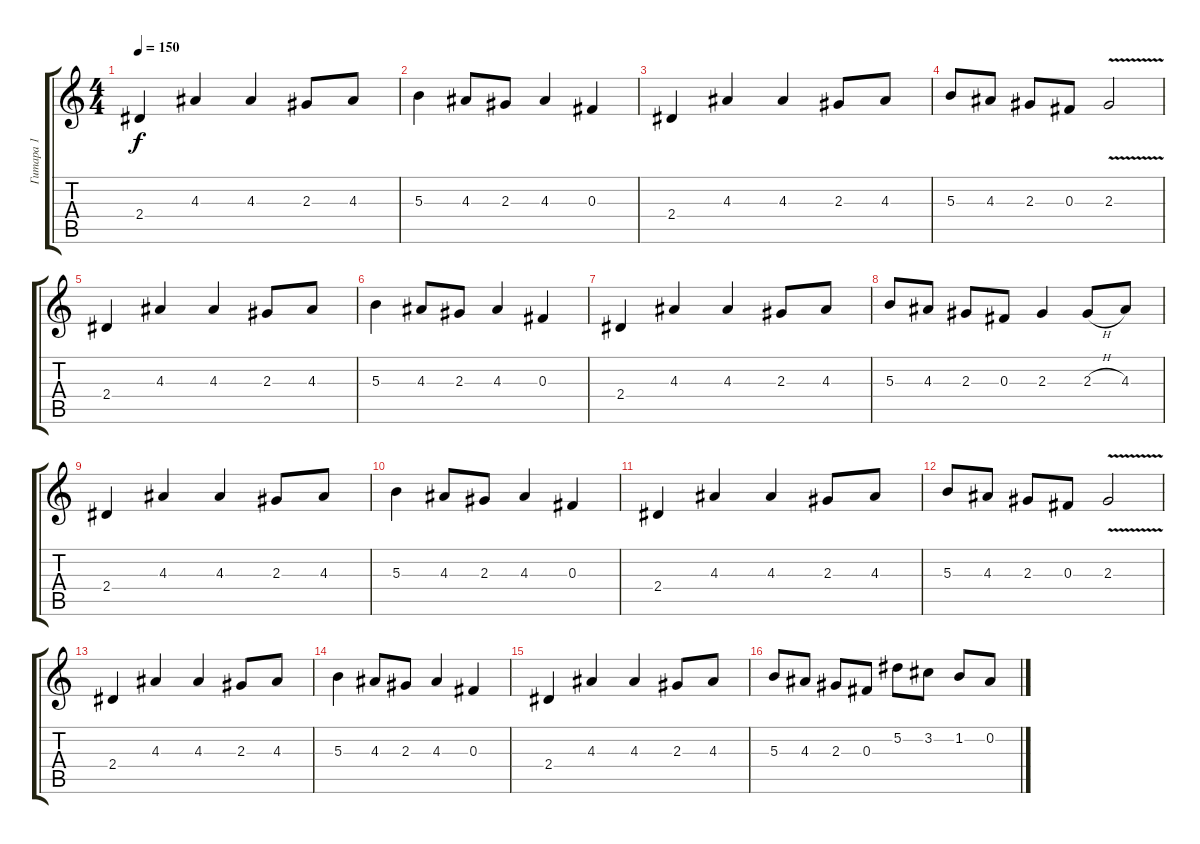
\track ("Гитара 1" "Гитара 1") {instrument distortionguitar}
\staff {score tabs}
\tuning (Eb4 Bb3 Gb3 Db3 Ab2 Eb2) {hide}
\ts (4 4)
\tempo 150
\clef g2
\ks c
2.4.4{dy f} 4.3.4 4.3.4 2.3.8 4.3.8 |
5.3.4 4.3.8 2.3.8 4.3.4 0.3.4 |
2.4.4 4.3.4 4.3.4 2.3.8 4.3.8 |
5.3.8 4.3.8 2.3.8 0.3.8 2.3{v}.2 |
2.4.4 4.3.4 4.3.4 2.3.8 4.3.8 |
5.3.4 4.3.8 2.3.8 4.3.4 0.3.4 |
2.4.4 4.3.4 4.3.4 2.3.8 4.3.8 |
5.3.8 4.3.8 2.3.8 0.3.8 2.3.4 2.3{h}.8 4.3.8 |
2.4.4 4.3.4 4.3.4 2.3.8 4.3.8 |
5.3.4 4.3.8 2.3.8 4.3.4 0.3.4 |
2.4.4 4.3.4 4.3.4 2.3.8 4.3.8 |
5.3.8 4.3.8 2.3.8 0.3.8 2.3{v}.2 |
2.4.4 4.3.4 4.3.4 2.3.8 4.3.8 |
5.3.4 4.3.8 2.3.8 4.3.4 0.3.4 |
2.4.4 4.3.4 4.3.4 2.3.8 4.3.8 |
5.3.8 4.3.8 2.3.8 0.3.8 5.2.8 3.2.8 1.2.8 0.2.8
